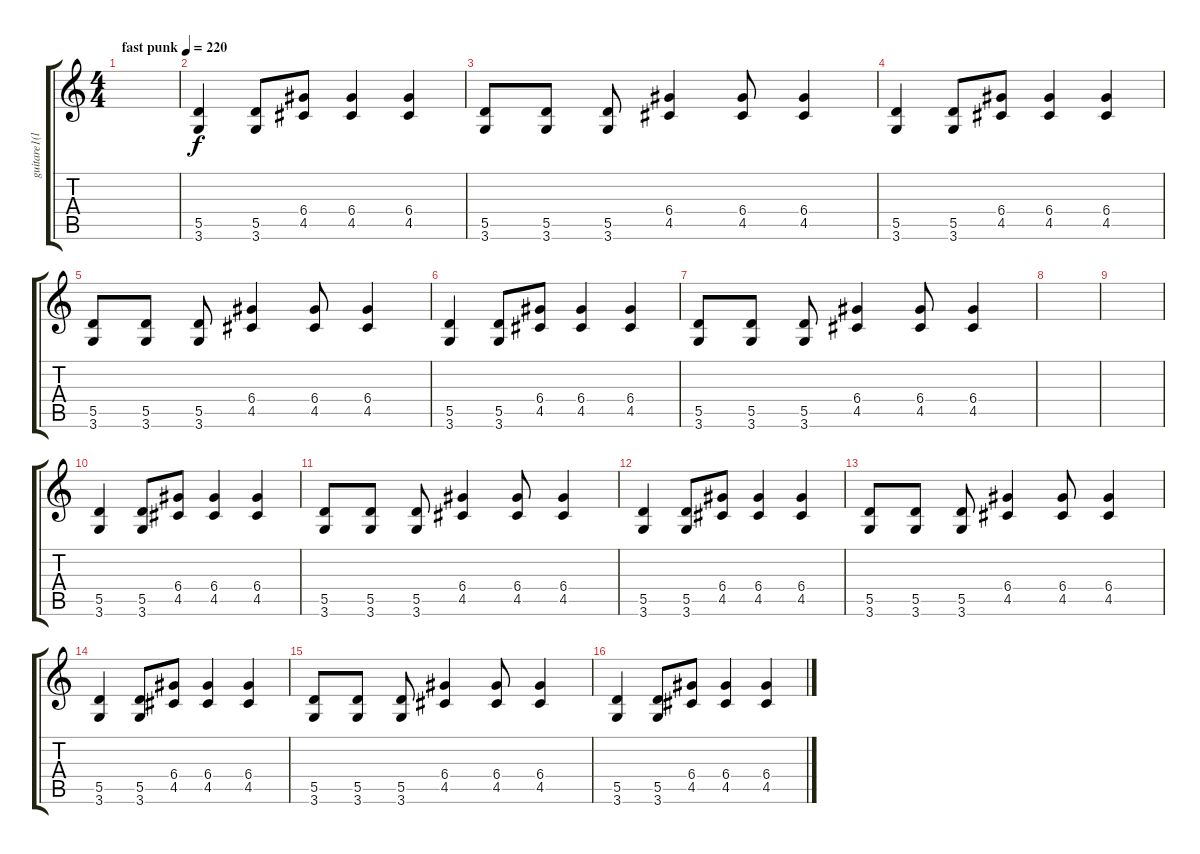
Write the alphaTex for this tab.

\track ("guitare1(lars)" "guitare1(l") {instrument distortionguitar}
\staff {score tabs}
\tuning (E4 B3 G3 D3 A2 E2) {hide}
\ts (4 4)
\tempo (220 "fast punk")
\clef g2
\ks c
|
(5.5 3.6).4 (5.5 3.6).8 (6.4 4.5).8 (6.4 4.5).4 (6.4 4.5).4 |
(5.5 3.6).8 (5.5 3.6).8 (5.5 3.6).8 (6.4 4.5).4 (6.4 4.5).8 (6.4 4.5).4 |
(5.5 3.6).4 (5.5 3.6).8 (6.4 4.5).8 (6.4 4.5).4 (6.4 4.5).4 |
(5.5 3.6).8 (5.5 3.6).8 (5.5 3.6).8 (6.4 4.5).4 (6.4 4.5).8 (6.4 4.5).4 |
(5.5 3.6).4 (5.5 3.6).8 (6.4 4.5).8 (6.4 4.5).4 (6.4 4.5).4 |
(5.5 3.6).8 (5.5 3.6).8 (5.5 3.6).8 (6.4 4.5).4 (6.4 4.5).8 (6.4 4.5).4 |
|
|
(5.5 3.6).4 (5.5 3.6).8 (6.4 4.5).8 (6.4 4.5).4 (6.4 4.5).4 |
(5.5 3.6).8 (5.5 3.6).8 (5.5 3.6).8 (6.4 4.5).4 (6.4 4.5).8 (6.4 4.5).4 |
(5.5 3.6).4 (5.5 3.6).8 (6.4 4.5).8 (6.4 4.5).4 (6.4 4.5).4 |
(5.5 3.6).8 (5.5 3.6).8 (5.5 3.6).8 (6.4 4.5).4 (6.4 4.5).8 (6.4 4.5).4 |
(5.5 3.6).4 (5.5 3.6).8 (6.4 4.5).8 (6.4 4.5).4 (6.4 4.5).4 |
(5.5 3.6).8 (5.5 3.6).8 (5.5 3.6).8 (6.4 4.5).4 (6.4 4.5).8 (6.4 4.5).4 |
(5.5 3.6).4 (5.5 3.6).8 (6.4 4.5).8 (6.4 4.5).4 (6.4 4.5).4
